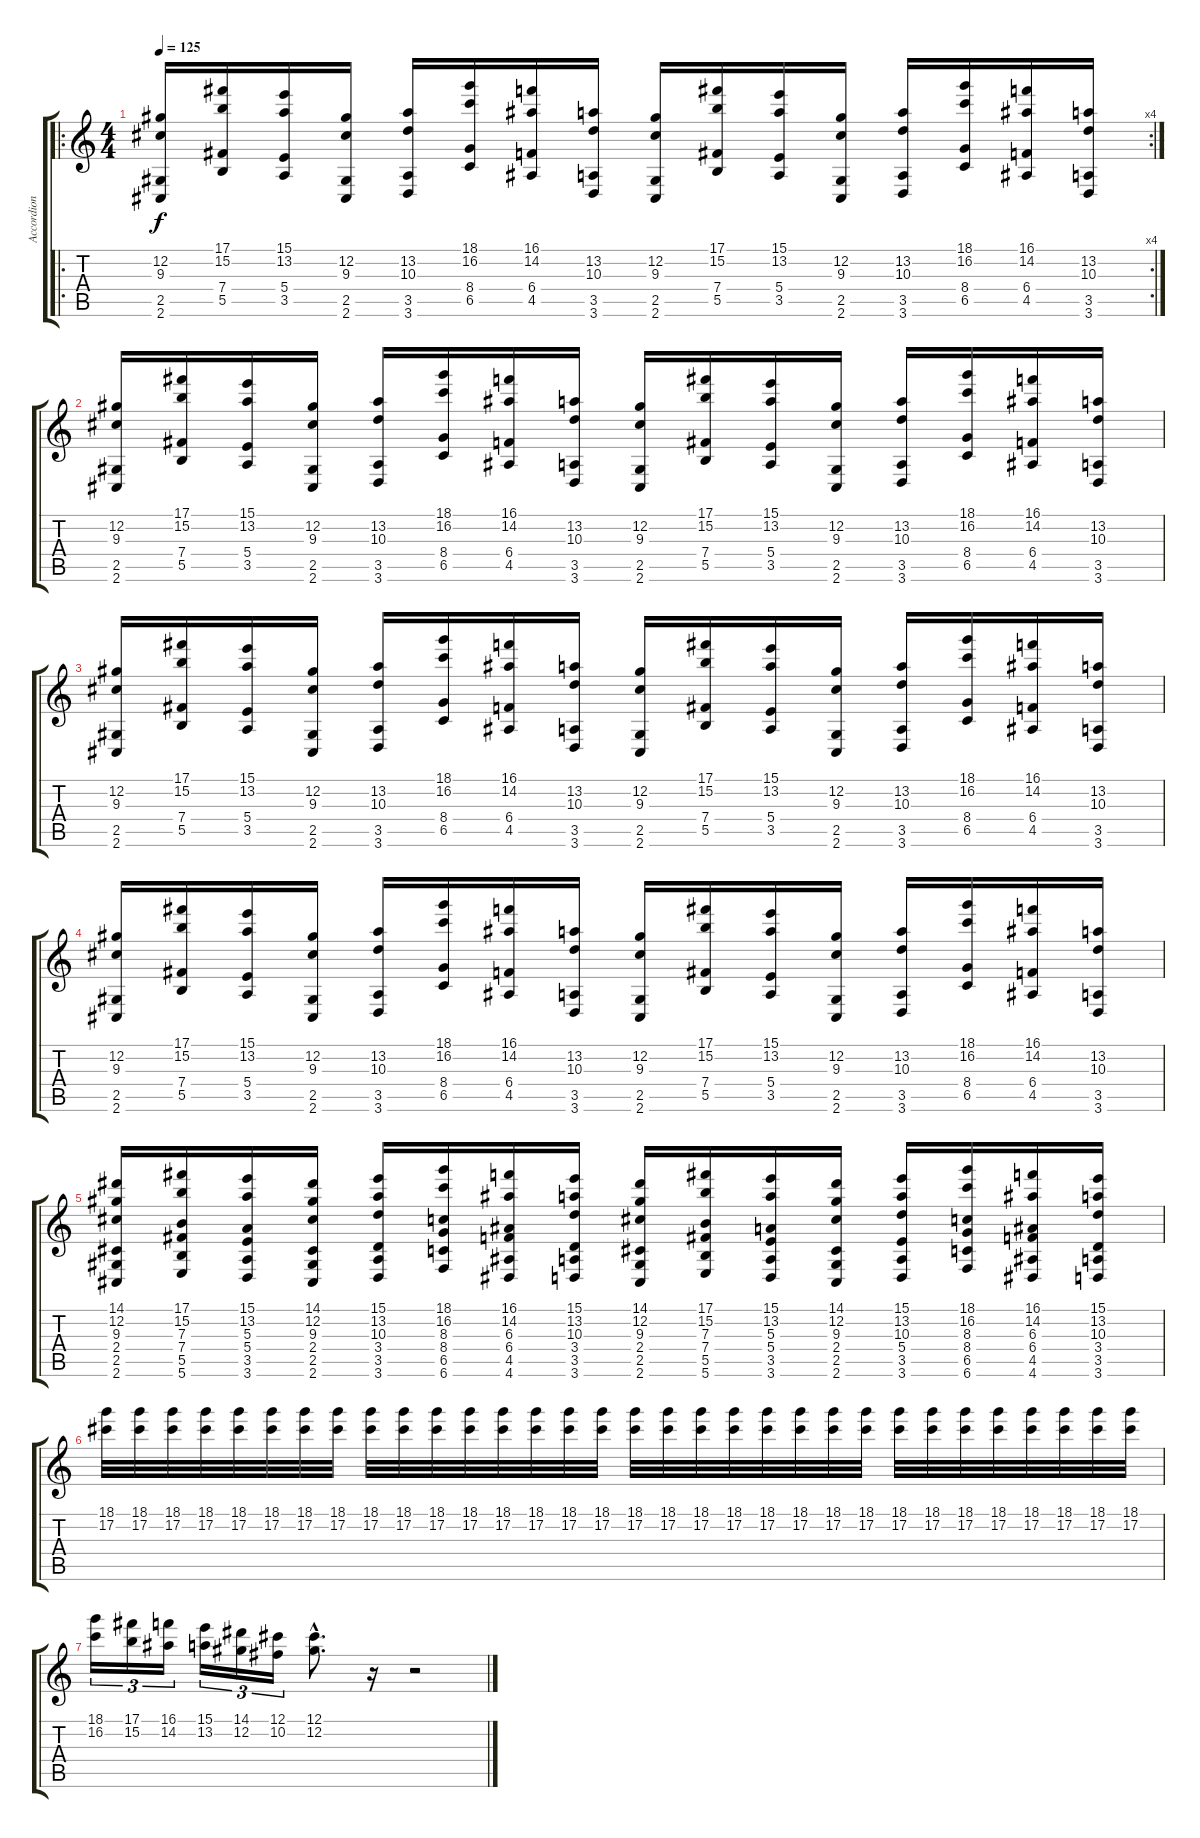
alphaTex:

\track ("Accordion" "Accordion") {instrument accordion}
\staff {score tabs}
\tuning (Db5 Ab4 E4 B3 Gb3 B2) {hide}
\ro
\rc 4
\ts (4 4)
\tempo 125
\clef g2
\ks c
(12.2 9.3 2.5 2.6).16{dy f} (17.1 15.2 7.4 5.5).16 (15.1 13.2 5.4 3.5).16 (12.2 9.3 2.5 2.6).16 (13.2 10.3 3.5 3.6).16 (18.1 16.2 8.4 6.5).16 (16.1 14.2 6.4 4.5).16 (13.2 10.3 3.5 3.6).16 (12.2 9.3 2.5 2.6).16 (17.1 15.2 7.4 5.5).16 (15.1 13.2 5.4 3.5).16 (12.2 9.3 2.5 2.6).16 (13.2 10.3 3.5 3.6).16 (18.1 16.2 8.4 6.5).16 (16.1 14.2 6.4 4.5).16 (13.2 10.3 3.5 3.6).16 |
(12.2 9.3 2.5 2.6).16 (17.1 15.2 7.4 5.5).16 (15.1 13.2 5.4 3.5).16 (12.2 9.3 2.5 2.6).16 (13.2 10.3 3.5 3.6).16 (18.1 16.2 8.4 6.5).16 (16.1 14.2 6.4 4.5).16 (13.2 10.3 3.5 3.6).16 (12.2 9.3 2.5 2.6).16 (17.1 15.2 7.4 5.5).16 (15.1 13.2 5.4 3.5).16 (12.2 9.3 2.5 2.6).16 (13.2 10.3 3.5 3.6).16 (18.1 16.2 8.4 6.5).16 (16.1 14.2 6.4 4.5).16 (13.2 10.3 3.5 3.6).16 |
(12.2 9.3 2.5 2.6).16 (17.1 15.2 7.4 5.5).16 (15.1 13.2 5.4 3.5).16 (12.2 9.3 2.5 2.6).16 (13.2 10.3 3.5 3.6).16 (18.1 16.2 8.4 6.5).16 (16.1 14.2 6.4 4.5).16 (13.2 10.3 3.5 3.6).16 (12.2 9.3 2.5 2.6).16 (17.1 15.2 7.4 5.5).16 (15.1 13.2 5.4 3.5).16 (12.2 9.3 2.5 2.6).16 (13.2 10.3 3.5 3.6).16 (18.1 16.2 8.4 6.5).16 (16.1 14.2 6.4 4.5).16 (13.2 10.3 3.5 3.6).16 |
(12.2 9.3 2.5 2.6).16 (17.1 15.2 7.4 5.5).16 (15.1 13.2 5.4 3.5).16 (12.2 9.3 2.5 2.6).16 (13.2 10.3 3.5 3.6).16 (18.1 16.2 8.4 6.5).16 (16.1 14.2 6.4 4.5).16 (13.2 10.3 3.5 3.6).16 (12.2 9.3 2.5 2.6).16 (17.1 15.2 7.4 5.5).16 (15.1 13.2 5.4 3.5).16 (12.2 9.3 2.5 2.6).16 (13.2 10.3 3.5 3.6).16 (18.1 16.2 8.4 6.5).16 (16.1 14.2 6.4 4.5).16 (13.2 10.3 3.5 3.6).16 |
(14.1 12.2 9.3 2.4 2.5 2.6).16 (17.1 15.2 7.3 7.4 5.5 5.6).16 (15.1 13.2 5.3 5.4 3.5 3.6).16 (14.1 12.2 9.3 2.4 2.5 2.6).16 (15.1 13.2 10.3 3.4 3.5 3.6).16 (18.1 16.2 8.3 8.4 6.5 6.6).16 (16.1 14.2 6.3 6.4 4.5 4.6).16 (15.1 13.2 10.3 3.4 3.5 3.6).16 (14.1 12.2 9.3 2.4 2.5 2.6).16 (17.1 15.2 7.3 7.4 5.5 5.6).16 (15.1 13.2 5.3 5.4 3.5 3.6).16 (14.1 12.2 9.3 2.4 2.5 2.6).16 (15.1 13.2 10.3 5.4 3.5 3.6).16 (18.1 16.2 8.3 8.4 6.5 6.6).16 (16.1 14.2 6.3 6.4 4.5 4.6).16 (15.1 13.2 10.3 3.4 3.5 3.6).16 |
(18.1 17.2).32 (18.1 17.2).32 (18.1 17.2).32 (18.1 17.2).32 (18.1 17.2).32 (18.1 17.2).32 (18.1 17.2).32 (18.1 17.2).32 (18.1 17.2).32 (18.1 17.2).32 (18.1 17.2).32 (18.1 17.2).32 (18.1 17.2).32 (18.1 17.2).32 (18.1 17.2).32 (18.1 17.2).32 (18.1 17.2).32 (18.1 17.2).32 (18.1 17.2).32 (18.1 17.2).32 (18.1 17.2).32 (18.1 17.2).32 (18.1 17.2).32 (18.1 17.2).32 (18.1 17.2).32 (18.1 17.2).32 (18.1 17.2).32 (18.1 17.2).32 (18.1 17.2).32 (18.1 17.2).32 (18.1 17.2).32 (18.1 17.2).32 |
(18.1 16.2).16{tu (3 2)} (17.1 15.2).16{tu (3 2)} (16.1 14.2).16{tu (3 2)} (15.1 13.2).16{tu (3 2)} (14.1 12.2).16{tu (3 2)} (12.1 10.2).16{tu (3 2)} (12.1{hac} 12.2{hac}).8{d} r.16 r.2
